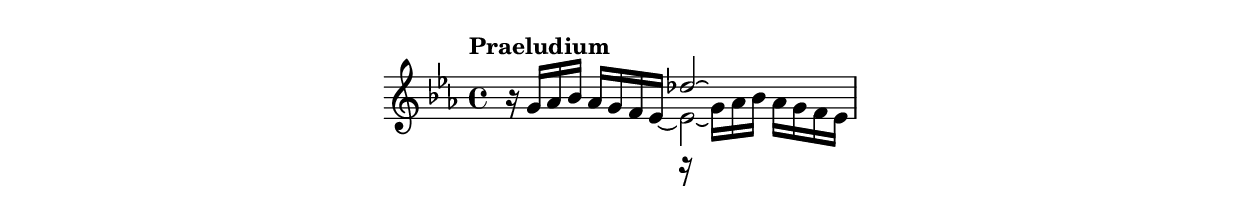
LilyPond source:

\include "indice.ily"
\version "2.15.33"
\new Staff \relative f {
  \time 4/4
  \clef treble
  \key es \major
  \tempo "Praeludium"
  <<
    \new Voice { \oneVoice r16 g' aes bes aes g f es~
                 \voiceTwo es2 \laissezVibrer }
    \new Voice { s2 \voiceOne des'2 \laissezVibrer }
    \new Voice { s2 \voiceTwo r16 g, aes bes aes g f es }
  >>
  %queremos ligaduras largas y el silencio en medio
}